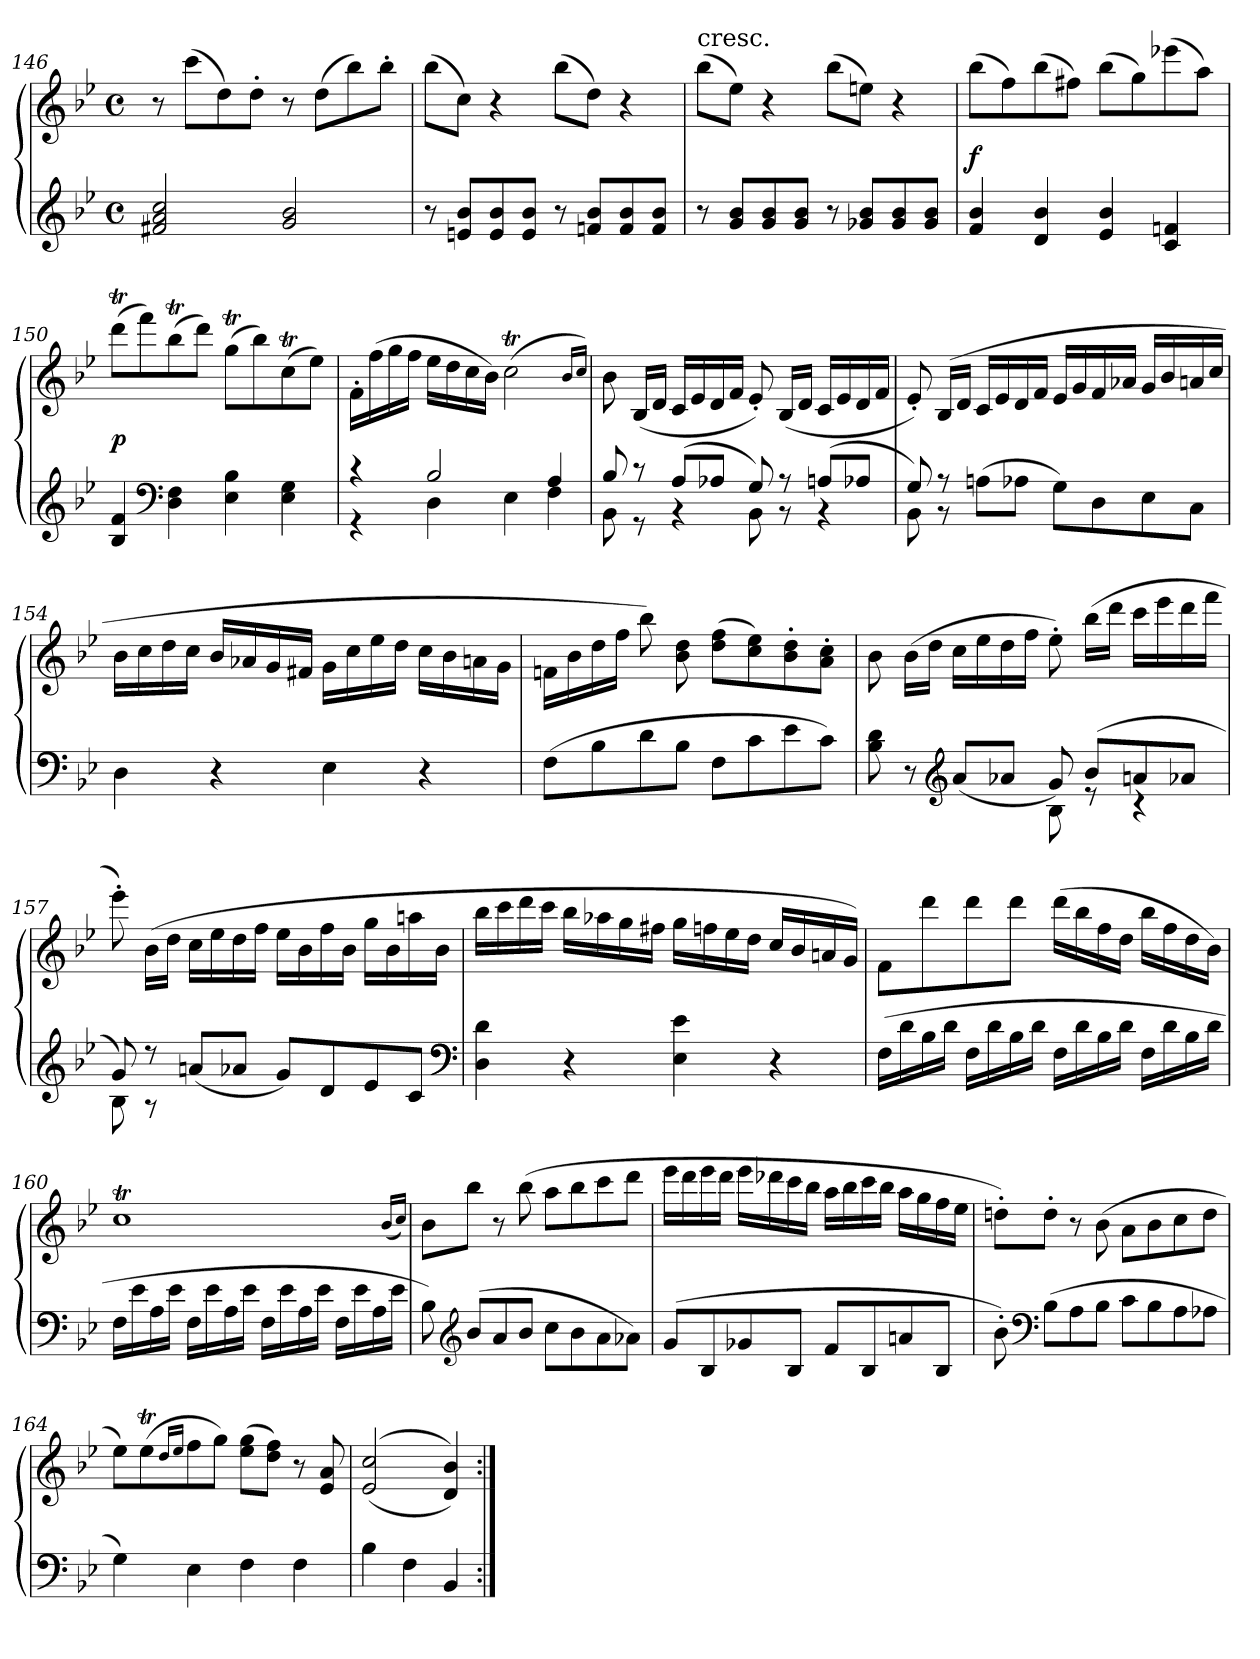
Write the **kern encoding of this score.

**kern	**kern	**dynam
*part1	*part1	*part1
*staff2	*staff1	*staff1/2
*clefG2	*clefG2	*
*k[b-e-]	*k[b-e-]	*
*M4/4	*M4/4	*
*met(c)	*met(c)	*
=146	=146	=146
2f#X 2a 2cc	8r	.
.	(8cccL	.
.	8dd)	.
.	8dd'J	.
2g 2b-	8r	.
.	(8ddL	.
.	8bb-)	.
.	8bb-'J	.
=147	=147	=147
8r	(8bb-L	.
8en 8b-L	8ccJ)	.
8e 8b-	4r	.
8e 8b-J	.	.
8r	(8bb-L	.
8fn 8b-L	8ddJ)	.
8f 8b-	4r	.
8f 8b-J	.	.
=148	=148	=148
!	!LO:TX:t=cresc.	!
8r	(8bb-L	.
8g 8b-L	8ee-J)	.
8g 8b-	4r	.
8g 8b-J	.	.
8r	(8bb-L	.
8g-X 8b-L	8eenJ)	.
8g- 8b-	4r	.
8g- 8b-J	.	.
=149	=149	=149
4f 4b-	(8bb-L	f
.	8ff)	.
4d 4b-	(8bb-	.
.	8ff#XJ)	.
4e- 4b-	(8bb-L	.
.	8gg)	.
4c 4fn	(8eee-X	.
.	8aaJ)	.
=150	=150	=150
4B- 4f	(8dddtL	p
.	8fff)	.
*clefF4	*	*
4D 4F	(8bb-T	.
.	8dddJ)	.
4E- 4B-	(8ggTL	.
.	8bb-)	.
4E- 4G	(8ccT	.
.	8ee-J)	.
=151	=151	=151
*^	*	*
4r	4r	16f'LL	.
.	.	(16ff	.
.	.	16gg	.
.	.	16ffJJ	.
2B-	4D	16ee-LL	.
.	.	16dd	.
.	.	16cc	.
.	.	16b-JJ)	.
.	4E-	(<2ccT	.
4A	4F	.	.
.	.	16qb-LL	.
.	.	16qccJJ)	.
=152	=152	=152	=152
8B-	8BB-	8b-	.
8r	8r	(16B-LL	.
.	.	16dJJ	.
(8AL	4rBB	16cLL	.
.	.	16e-	.
8A-XJ	.	16d	.
.	.	16fJJ	.
8G)	8BB-	8e-')	.
8rA	8rBB	(16B-LL	.
.	.	16dJJ	.
(8AnL	4rBB	16cLL	.
.	.	16e-	.
8A-XJ	.	16d	.
.	.	16fJJ	.
=153	=153	=153	=153
8G)	8BB-	8e-')	.
8r	8r	(>16B-LL	.
.	.	16dJJ	.
2.ryy	(8AnL	16cLL	.
.	.	16e-	.
.	8A-XJ	16d	.
.	.	16fJJ	.
.	8GL)	16e-LL	.
.	.	16g	.
.	8D	16f	.
.	.	16a-XJJ	.
.	8E-	16gLL	.
.	.	16b-	.
.	8CJ	16an	.
.	.	16ccJJ	.
*v	*v	*	*
=154	=154	=154
4D	16b-LL	.
.	16cc	.
.	16dd	.
.	16ccJJ	.
4r	16b-LL	.
.	16a-X	.
.	16g	.
.	16f#XJJ	.
4E-	16gLL	.
.	16cc	.
.	16ee-	.
.	16ddJJ	.
4r	16cc\LL	.
.	16b-\	.
.	16an\	.
.	16g\JJ	.
=155	=155	=155
(8FL	16fnLL	.
.	16b-	.
8B-	16dd	.
.	16ffJJ	.
8d	8bb-)	.
8B-J	8b- 8dd	.
8FL	(8dd 8ffL	.
8c	8cc 8ee-)	.
8e-	8b-' 8dd'	.
8cJ)	8a' 8cc'J	.
=156	=156	=156
*^	*	*
8B- 8d	4ryy	8b-	.
8r	.	(16b-LL	.
.	.	16ddJJ	.
*clefG2	*	*	*
(>8aL	4ryy	16ccLL	.
.	.	16ee-	.
8a-XJ	.	16dd	.
.	.	16ffJJ	.
8g)	8B-	8ee-')	.
(8b-L	8re	(16bb-LL	.
.	.	16dddJJ	.
8an	4rc	16cccLL	.
.	.	16eee-	.
8a-XJ	.	16ddd	.
.	.	16fffJJ	.
=157	=157	=157	=157
8g)	8B-	8eee-')	.
8r	8r	(16b-LL	.
.	.	16ddJJ	.
(8anL	2.ryy	16ccLL	.
.	.	16ee-	.
8a-XJ	.	16dd	.
.	.	16ffJJ	.
8gL)	.	16ee-LL	.
.	.	16b-	.
8d	.	16ff	.
.	.	16b-JJ	.
8e-	.	16ggLL	.
.	.	16b-	.
8cJ	.	16aan	.
.	.	16b-JJ	.
*v	*v	*	*
*clefF4	*	*
=158	=158	=158
4D 4d	16bb-LL	.
.	16ccc	.
.	16ddd	.
.	16cccJJ	.
4r	16bb-LL	.
.	16aa-X	.
.	16gg	.
.	16ff#XJJ	.
4E- 4e-	16ggLL	.
.	16ffn	.
.	16ee-	.
.	16ddJJ	.
4r	16ccLL	.
.	16b-	.
.	16an	.
.	16gJJ)	.
=159	=159	=159
(16FLL	8fL	.
16d	.	.
16B-	8ddd	.
16dJJ	.	.
16FLL	8ddd	.
16d	.	.
16B-	8dddJ	.
16dJJ	.	.
16FLL	(16dddLL	.
16d	16bb-	.
16B-	16ff	.
16dJJ	16ddJJ	.
16FLL	16bb-LL	.
16d	16ff	.
16B-	16dd	.
16dJJ	16b-JJ)	.
=160	=160	=160
16FLL	1ccT	.
16e-	.	.
16A	.	.
16e-JJ	.	.
16FLL	.	.
16e-	.	.
16A	.	.
16e-JJ	.	.
16FLL	.	.
16e-	.	.
16A	.	.
16e-JJ	.	.
16FLL	.	.
16e-	.	.
16A	.	.
16e-JJ	.	.
.	(16qb-TTTLL	.
.	16qccJJ)	.
=161	=161	=161
8B-)	8b-L	.
*clefG2	*	*
(8b-L	8bb-J	.
8a	8r	.
8b-J	(8bb-	.
8ccL	8aaL	.
8b-	8bb-	.
8a	8ccc	.
8a-XJ)	8dddJ	.
=162	=162	=162
(8gL	16eee-LL	.
.	16ddd	.
8B-	16eee-	.
.	16dddJJ	.
8g-X	16eee-LL	.
.	16ddd-X	.
8B-J	16ccc	.
.	16bb-JJ	.
8fL	16aaLL	.
.	16bb-	.
8B-	16ccc	.
.	16bb-JJ	.
8an	16aaLL	.
.	16gg	.
8B-J	16ff	.
.	16ee-JJ	.
=163	=163	=163
8b-')	8ddn'L)	.
*clefF4	*	*
(8B-L	8dd'J	.
8A	8r	.
8B-J	(8b-	.
8cL	8aL	.
8B-	8b-	.
8A	8cc	.
8A-XJ	8ddJ	.
=164	=164	=164
4G)	8ee-L)	.
.	(8ee-T	.
.	16qddLL	.
.	16qee-JJ	.
4E-	8ff	.
.	8ggJ)	.
4F	(8ee- 8ggL	.
.	8dd 8ffJ)	.
4F	8r	.
.	8e- 8a	.
=165	=165	=165
4B-	(>(>2e- 2cc	.
4F	.	.
4BB-	4d 4b-))	.
=:|!	=:|!	=:|!
*-	*-	*-
